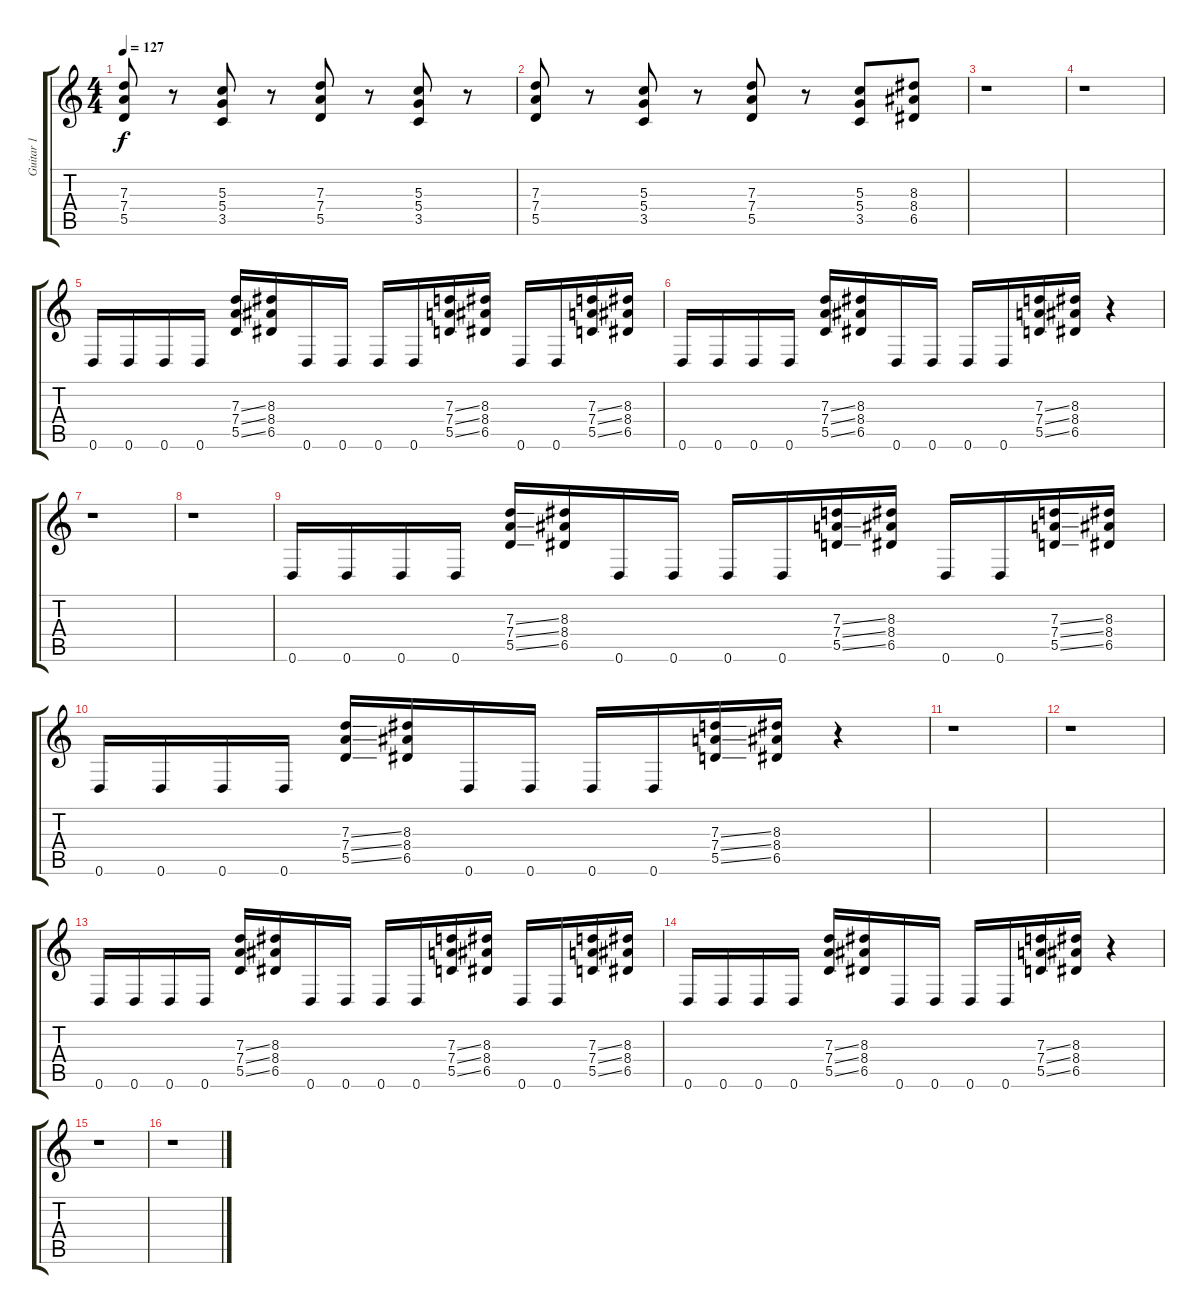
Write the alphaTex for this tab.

\track ("Guitar 1" "Guitar 1") {instrument distortionguitar}
\staff {score tabs}
\tuning (E4 B3 G3 D3 A2 D2) {hide}
\ts (4 4)
\tempo 127
\clef g2
\ks c
(7.3 7.4 5.5).8{dy f} r.8 (5.3 5.4 3.5).8 r.8 (7.3 7.4 5.5).8 r.8 (5.3 5.4 3.5).8 r.8 |
(7.3 7.4 5.5).8 r.8 (5.3 5.4 3.5).8 r.8 (7.3 7.4 5.5).8 r.8 (5.3 5.4 3.5).8 (8.3 8.4 6.5).8 |
r.1 |
r.1 |
0.6.16 0.6.16 0.6.16 0.6.16 (7.3{ss} 7.4{ss} 5.5{ss}).16 (8.3 8.4 6.5).16 0.6.16 0.6.16 0.6.16 0.6.16 (7.3{ss} 7.4{ss} 5.5{ss}).16 (8.3 8.4 6.5).16 0.6.16 0.6.16 (7.3{ss} 7.4{ss} 5.5{ss}).16 (8.3 8.4 6.5).16 |
0.6.16 0.6.16 0.6.16 0.6.16 (7.3{ss} 7.4{ss} 5.5{ss}).16 (8.3 8.4 6.5).16 0.6.16 0.6.16 0.6.16 0.6.16 (7.3{ss} 7.4{ss} 5.5{ss}).16 (8.3 8.4 6.5).16 r.4 |
r.1 |
r.1 |
0.6.16 0.6.16 0.6.16 0.6.16 (7.3{ss} 7.4{ss} 5.5{ss}).16 (8.3 8.4 6.5).16 0.6.16 0.6.16 0.6.16 0.6.16 (7.3{ss} 7.4{ss} 5.5{ss}).16 (8.3 8.4 6.5).16 0.6.16 0.6.16 (7.3{ss} 7.4{ss} 5.5{ss}).16 (8.3 8.4 6.5).16 |
0.6.16 0.6.16 0.6.16 0.6.16 (7.3{ss} 7.4{ss} 5.5{ss}).16 (8.3 8.4 6.5).16 0.6.16 0.6.16 0.6.16 0.6.16 (7.3{ss} 7.4{ss} 5.5{ss}).16 (8.3 8.4 6.5).16 r.4 |
r.1 |
r.1 |
0.6.16 0.6.16 0.6.16 0.6.16 (7.3{ss} 7.4{ss} 5.5{ss}).16 (8.3 8.4 6.5).16 0.6.16 0.6.16 0.6.16 0.6.16 (7.3{ss} 7.4{ss} 5.5{ss}).16 (8.3 8.4 6.5).16 0.6.16 0.6.16 (7.3{ss} 7.4{ss} 5.5{ss}).16 (8.3 8.4 6.5).16 |
0.6.16 0.6.16 0.6.16 0.6.16 (7.3{ss} 7.4{ss} 5.5{ss}).16 (8.3 8.4 6.5).16 0.6.16 0.6.16 0.6.16 0.6.16 (7.3{ss} 7.4{ss} 5.5{ss}).16 (8.3 8.4 6.5).16 r.4 |
r.1 |
r.1
